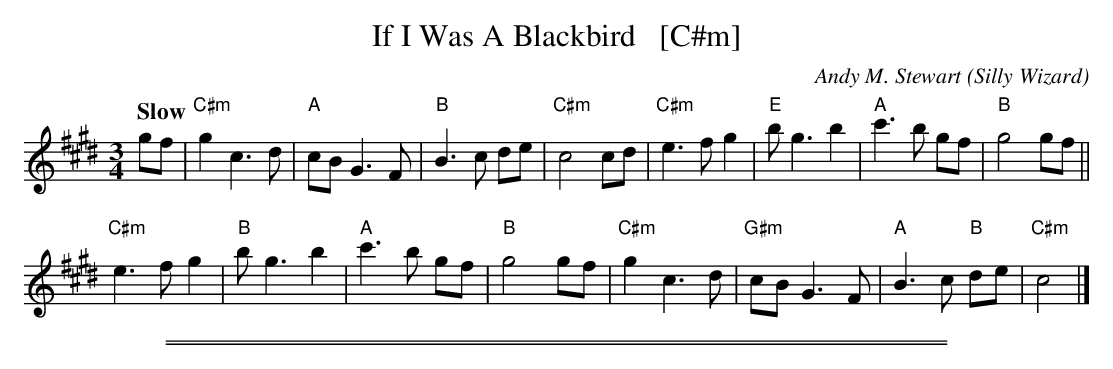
X:1
T: If I Was A Blackbird   [C#m]
C: Andy M. Stewart (Silly Wizard)
Q: "Slow"
M: 3/4
L: 1/8
K: C#min
gf |\
"C#m"g2 c3 d | "A"cB G3 F | "B"B3 c de | "C#m"c4 cd |\
"C#m"e3 f g2 | "E"b g3 b2 | "A"c'3 b gf | "B"g4 gf ||
"C#m"e3 f g2 | "B"b g3 b2 | "A"c'3 b gf | "B"g4 gf |\
"C#m"g2 c3 d | "G#m"cB G3 F | "A"B3 c "B"de | "C#m"c4 |]
